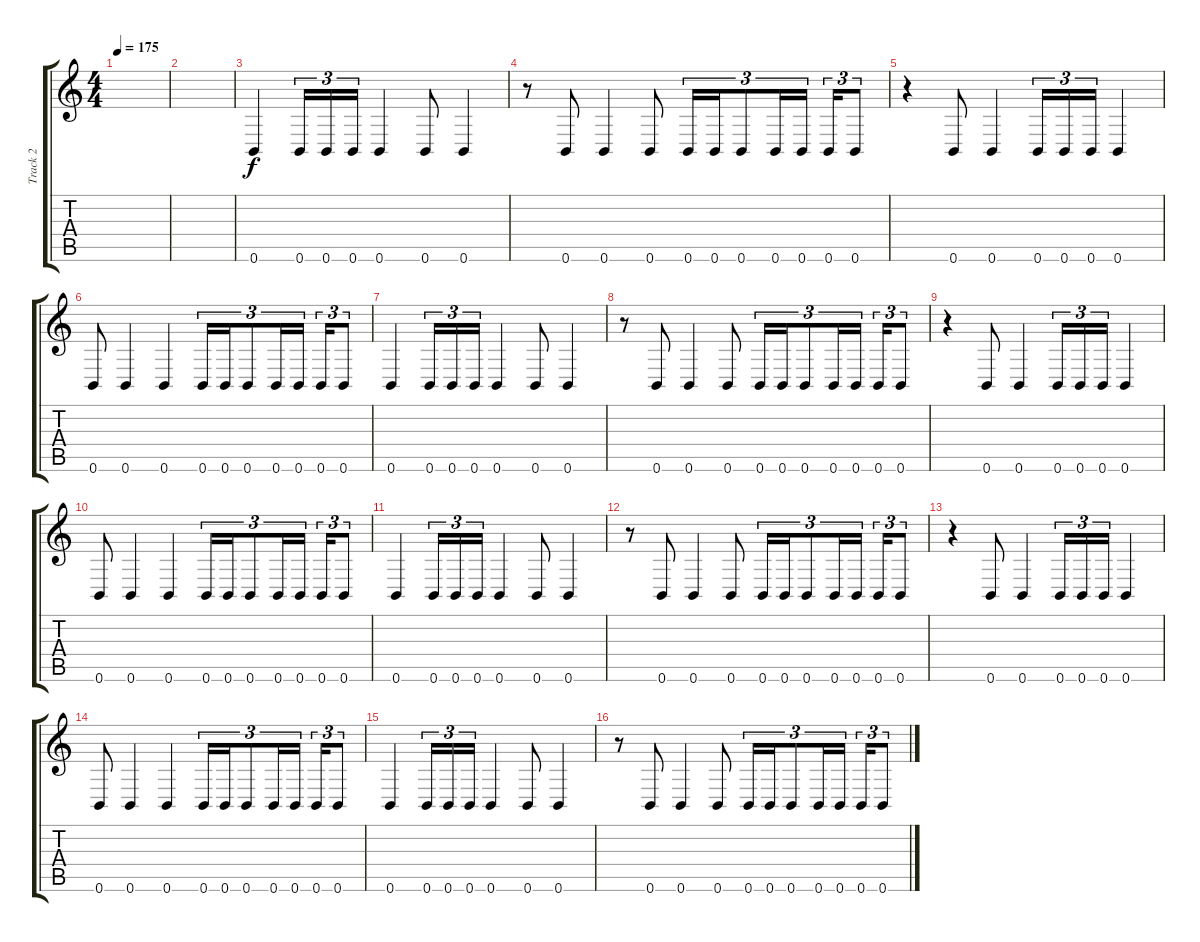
\track ("Track 2" "Track 2") {instrument distortionguitar}
\staff {score tabs}
\tuning (D4 A3 F3 C3 G2 B1) {hide}
\ts (4 4)
\tempo 175
\clef g2
\ks c
|
|
0.6.4 0.6.16{tu (3 2)} 0.6.16{tu (3 2)} 0.6.16{tu (3 2)} 0.6.4 0.6.8 0.6.4 |
r.8 0.6.8 0.6.4 0.6.8 0.6.16{tu (3 2)} 0.6.16{tu (3 2)} 0.6.8{tu (3 2)} 0.6.16{tu (3 2)} 0.6.16{tu (3 2) beam splitsecondary} 0.6.16{tu (3 2)} 0.6.8{tu (3 2)} |
r.4 0.6.8 0.6.4 0.6.16{tu (3 2)} 0.6.16{tu (3 2)} 0.6.16{tu (3 2)} 0.6.4 |
0.6.8 0.6.4 0.6.4 0.6.16{tu (3 2)} 0.6.16{tu (3 2)} 0.6.8{tu (3 2)} 0.6.16{tu (3 2)} 0.6.16{tu (3 2) beam splitsecondary} 0.6.16{tu (3 2)} 0.6.8{tu (3 2)} |
0.6.4 0.6.16{tu (3 2)} 0.6.16{tu (3 2)} 0.6.16{tu (3 2)} 0.6.4 0.6.8 0.6.4 |
r.8 0.6.8 0.6.4 0.6.8 0.6.16{tu (3 2)} 0.6.16{tu (3 2)} 0.6.8{tu (3 2)} 0.6.16{tu (3 2)} 0.6.16{tu (3 2) beam splitsecondary} 0.6.16{tu (3 2)} 0.6.8{tu (3 2)} |
r.4 0.6.8 0.6.4 0.6.16{tu (3 2)} 0.6.16{tu (3 2)} 0.6.16{tu (3 2)} 0.6.4 |
0.6.8 0.6.4 0.6.4 0.6.16{tu (3 2)} 0.6.16{tu (3 2)} 0.6.8{tu (3 2)} 0.6.16{tu (3 2)} 0.6.16{tu (3 2) beam splitsecondary} 0.6.16{tu (3 2)} 0.6.8{tu (3 2)} |
0.6.4 0.6.16{tu (3 2)} 0.6.16{tu (3 2)} 0.6.16{tu (3 2)} 0.6.4 0.6.8 0.6.4 |
r.8 0.6.8 0.6.4 0.6.8 0.6.16{tu (3 2)} 0.6.16{tu (3 2)} 0.6.8{tu (3 2)} 0.6.16{tu (3 2)} 0.6.16{tu (3 2) beam splitsecondary} 0.6.16{tu (3 2)} 0.6.8{tu (3 2)} |
r.4 0.6.8 0.6.4 0.6.16{tu (3 2)} 0.6.16{tu (3 2)} 0.6.16{tu (3 2)} 0.6.4 |
0.6.8 0.6.4 0.6.4 0.6.16{tu (3 2)} 0.6.16{tu (3 2)} 0.6.8{tu (3 2)} 0.6.16{tu (3 2)} 0.6.16{tu (3 2) beam splitsecondary} 0.6.16{tu (3 2)} 0.6.8{tu (3 2)} |
0.6.4 0.6.16{tu (3 2)} 0.6.16{tu (3 2)} 0.6.16{tu (3 2)} 0.6.4 0.6.8 0.6.4 |
r.8 0.6.8 0.6.4 0.6.8 0.6.16{tu (3 2)} 0.6.16{tu (3 2)} 0.6.8{tu (3 2)} 0.6.16{tu (3 2)} 0.6.16{tu (3 2) beam splitsecondary} 0.6.16{tu (3 2)} 0.6.8{tu (3 2)}
